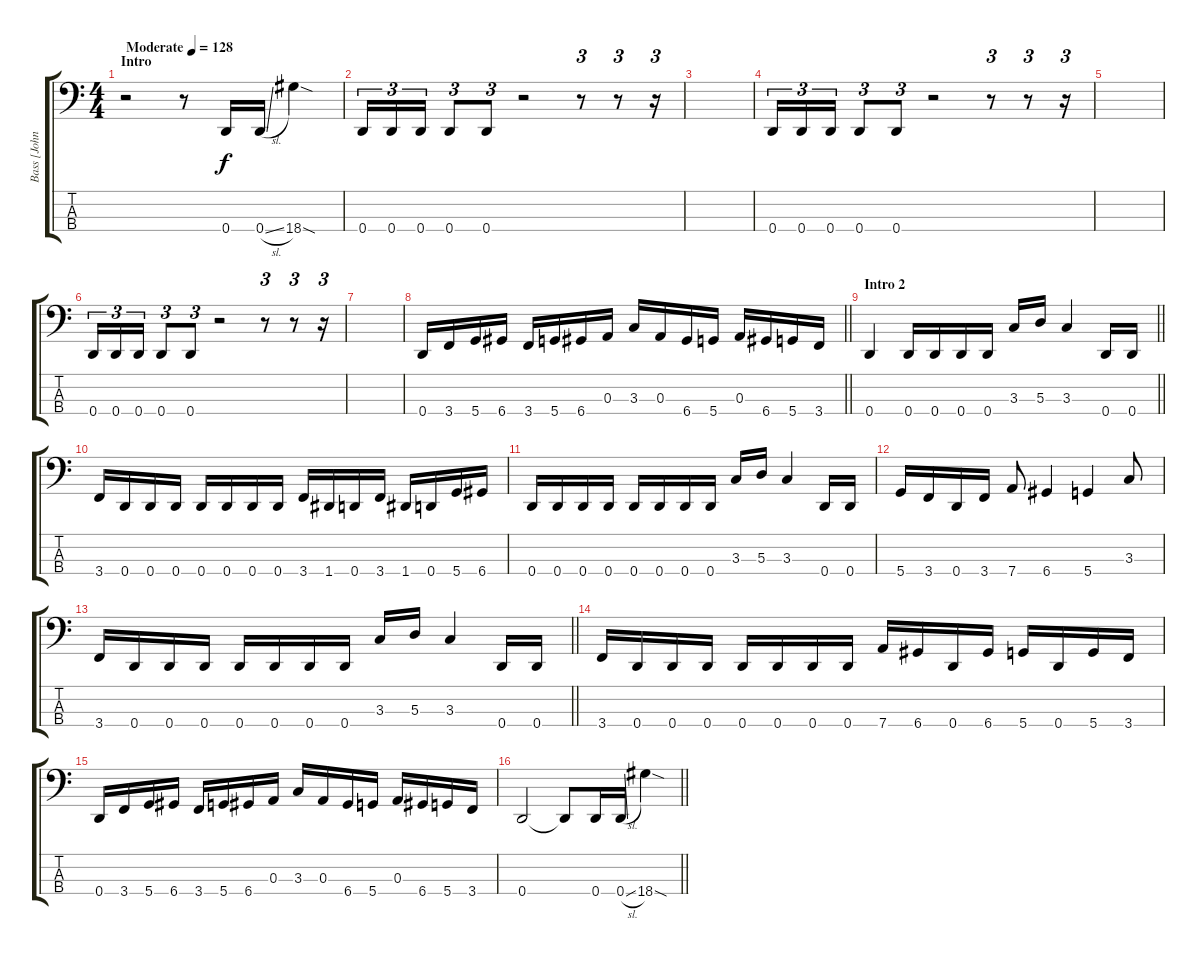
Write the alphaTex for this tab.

\track ("Bass [John Campbell]" "Bass [John") {instrument electricbassfinger}
\staff {score tabs}
\tuning (G2 D2 A1 D1) {hide}
\ts (4 4)
\section ("" "Intro")
\tempo (128 "Moderate")
\clef f4
\ks c
r.2{dy f instrument electricbassfinger} r.8 0.4.16 0.4{sl}.16 18.4{sod}.4 |
0.4.16{tu (3 2)} 0.4.16{tu (3 2)} 0.4.16{tu (3 2)} 0.4.8{tu (3 2)} 0.4.8{tu (3 2)} r.2 r.8{tu (3 2)} r.8{tu (3 2)} r.16{tu (3 2)} |
|
0.4.16{tu (3 2)} 0.4.16{tu (3 2)} 0.4.16{tu (3 2)} 0.4.8{tu (3 2)} 0.4.8{tu (3 2)} r.2 r.8{tu (3 2)} r.8{tu (3 2)} r.16{tu (3 2)} |
|
0.4.16{tu (3 2)} 0.4.16{tu (3 2)} 0.4.16{tu (3 2)} 0.4.8{tu (3 2)} 0.4.8{tu (3 2)} r.2 r.8{tu (3 2)} r.8{tu (3 2)} r.16{tu (3 2)} |
|
\barLineRight lightlight
0.4.16 3.4.16 5.4.16 6.4.16 3.4.16 5.4.16 6.4.16 0.3.16 3.3.16 0.3.16 6.4.16 5.4.16 0.3.16 6.4.16 5.4.16 3.4.16 |
\section ("" "Intro 2")
\barLineRight lightlight
0.4.4 0.4.16 0.4.16 0.4.16 0.4.16 3.3.16 5.3.16 3.3.4 0.4.16 0.4.16 |
3.4.16 0.4.16 0.4.16 0.4.16 0.4.16 0.4.16 0.4.16 0.4.16 3.4.16 1.4.16 0.4.16 3.4.16 1.4.16 0.4.16 5.4.16 6.4.16 |
0.4.16 0.4.16 0.4.16 0.4.16 0.4.16 0.4.16 0.4.16 0.4.16 3.3.16 5.3.16 3.3.4 0.4.16 0.4.16 |
5.4.16 3.4.16 0.4.16 3.4.16 7.4.8 6.4.4 5.4.4 3.3.8 |
\barLineRight lightlight
3.4.16 0.4.16 0.4.16 0.4.16 0.4.16 0.4.16 0.4.16 0.4.16 3.3.16 5.3.16 3.3.4 0.4.16 0.4.16 |
3.4.16 0.4.16 0.4.16 0.4.16 0.4.16 0.4.16 0.4.16 0.4.16 7.4.16 6.4.16 0.4.16 6.4.16 5.4.16 0.4.16 5.4.16 3.4.16 |
0.4.16 3.4.16 5.4.16 6.4.16 3.4.16 5.4.16 6.4.16 0.3.16 3.3.16 0.3.16 6.4.16 5.4.16 0.3.16 6.4.16 5.4.16 3.4.16 |
\barLineRight lightlight
0.4.2 0.4{t}.8 0.4.16 0.4{sl}.16 18.4{sod}.4
